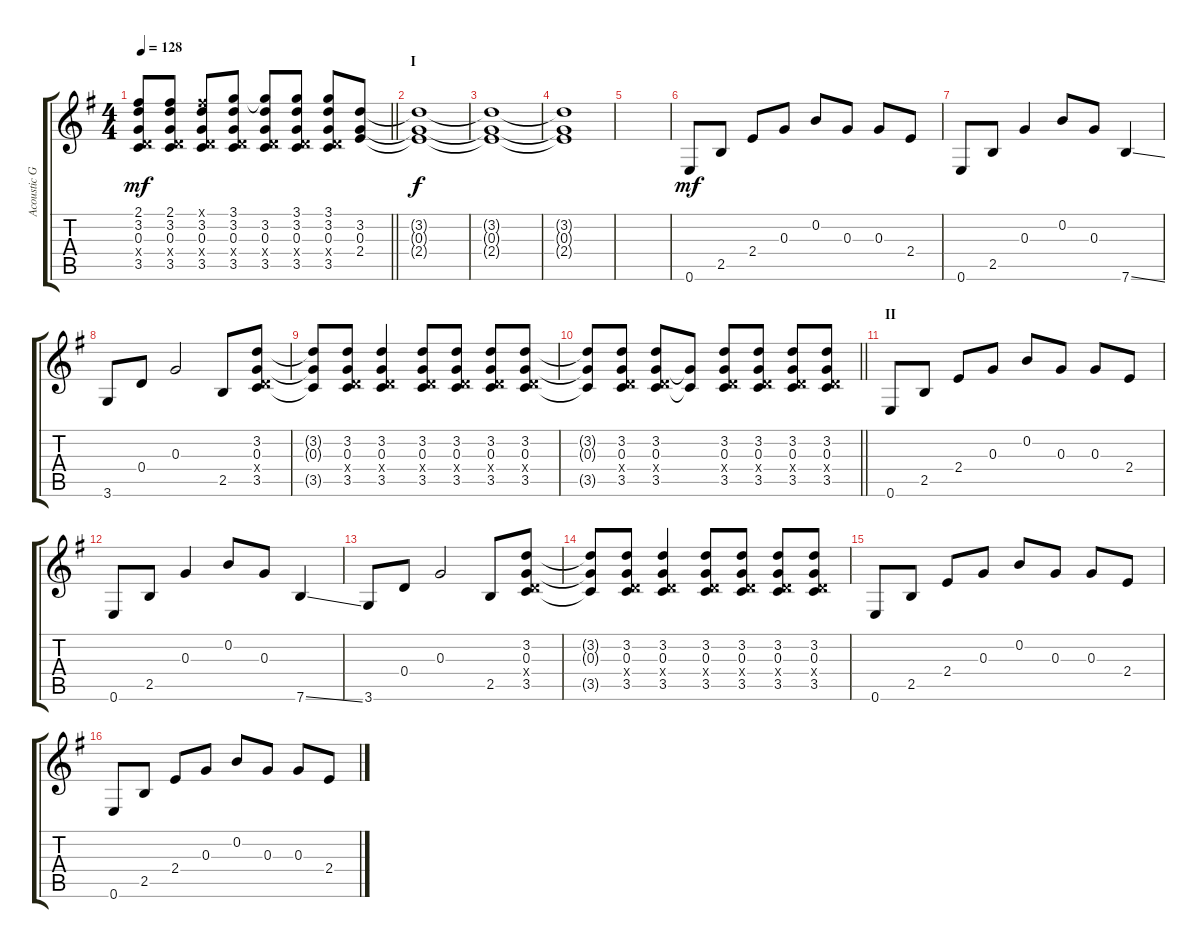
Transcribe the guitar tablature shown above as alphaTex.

\track ("Acoustic Guitar 2" "Acoustic G") {instrument acousticguitarsteel}
\staff {score tabs}
\tuning (E4 B3 G3 D3 A2 E2) {hide}
\ts (4 4)
\tempo 128
\clef g2
\barLineRight lightlight
\ks eminor
(2.1{t} 3.2 0.3 0.4{x} 3.5).8{dy mf} (2.1 3.2 0.3 0.4{x} 3.5).8 (2.1{x} 3.2 0.3 0.4{x} 3.5).8 (3.1 3.2 0.3 0.4{x} 3.5).8 (3.1{t} 3.2 0.3 0.4{x} 3.5).8 (3.1 3.2 0.3 0.4{x} 3.5).8 (3.1 3.2 0.3 0.4{x} 3.5).8 (3.2 0.3 2.4).8 |
\section ("" "I")
(3.2{t} 0.3{t} 2.4{t}).1{dy f} |
(3.2{t} 0.3{t} 2.4{t}).1 |
(3.2{t} 0.3{t} 2.4{t}).1 |
|
0.6.8{dy mf balance 6} 2.5.8 2.4.8 0.3.8 0.2.8 0.3.8 0.3.8 2.4.8 |
0.6.8 2.5.8 0.3.4 0.2.8 0.3.8 7.6{ss}.4 |
3.6.8 0.4.8 0.3.2 2.5.8 (3.2 0.3 0.4{x} 3.5).8 |
(3.2{t} 0.3{t} 3.5{t}).8 (3.2 0.3 0.4{x} 3.5).8 (3.2 0.3 0.4{x} 3.5).4 (3.2 0.3 0.4{x} 3.5).8 (3.2 0.3 0.4{x} 3.5).8 (3.2 0.3 0.4{x} 3.5).8 (3.2 0.3 0.4{x} 3.5).8 |
\barLineRight lightlight
(3.2{t} 0.3{t} 3.5{t}).8 (3.2 0.3 0.4{x} 3.5).8 (3.2 0.3 0.4{x} 3.5).8 (0.3{t} 3.5{t}).8 (3.2 0.3 0.4{x} 3.5).8 (3.2 0.3 0.4{x} 3.5).8 (3.2 0.3 0.4{x} 3.5).8 (3.2 0.3 0.4{x} 3.5).8 |
\section ("" "II")
0.6.8 2.5.8 2.4.8 0.3.8 0.2.8 0.3.8 0.3.8 2.4.8 |
0.6.8 2.5.8 0.3.4 0.2.8 0.3.8 7.6{ss}.4 |
3.6.8 0.4.8 0.3.2 2.5.8 (3.2 0.3 0.4{x} 3.5).8 |
(3.2{t} 0.3{t} 3.5{t}).8 (3.2 0.3 0.4{x} 3.5).8 (3.2 0.3 0.4{x} 3.5).4 (3.2 0.3 0.4{x} 3.5).8 (3.2 0.3 0.4{x} 3.5).8 (3.2 0.3 0.4{x} 3.5).8 (3.2 0.3 0.4{x} 3.5).8 |
0.6.8 2.5.8 2.4.8 0.3.8 0.2.8 0.3.8 0.3.8 2.4.8 |
0.6.8 2.5.8 2.4.8 0.3.8 0.2.8 0.3.8 0.3.8 2.4.8
